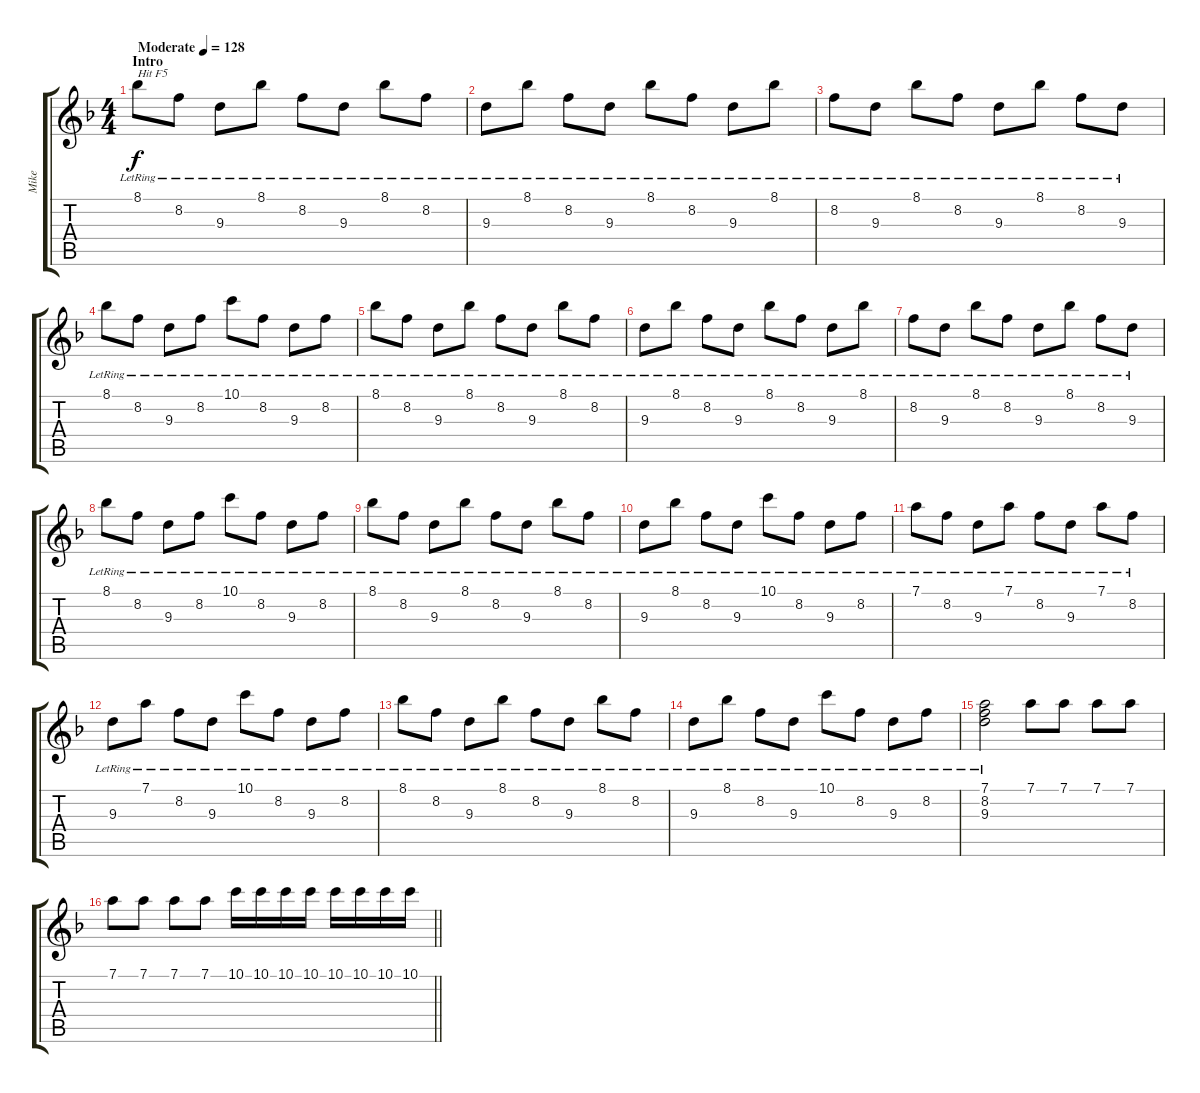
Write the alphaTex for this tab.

\track ("Mike" "Mike") {instrument electricguitarjazz}
\staff {score tabs}
\tuning (D4 A3 F3 C3 G2 D2) {hide}
\ts (4 4)
\section ("" "Intro")
\tempo (128 "Moderate")
\clef g2
\ks dminor
8.1{lr}.8{txt "Hit F5" dy f instrument electricguitarjazz} 8.2{lr}.8 9.3{lr}.8 8.1{lr}.8 8.2{lr}.8 9.3{lr}.8 8.1{lr}.8 8.2{lr}.8 |
9.3{lr}.8 8.1{lr}.8 8.2{lr}.8 9.3{lr}.8 8.1{lr}.8 8.2{lr}.8 9.3{lr}.8 8.1{lr}.8 |
8.2{lr}.8 9.3{lr}.8 8.1{lr}.8 8.2{lr}.8 9.3{lr}.8 8.1{lr}.8 8.2{lr}.8 9.3{lr}.8 |
8.1{lr}.8 8.2{lr}.8 9.3{lr}.8 8.2{lr}.8 10.1{lr}.8 8.2{lr}.8 9.3{lr}.8 8.2{lr}.8 |
8.1{lr}.8 8.2{lr}.8 9.3{lr}.8 8.1{lr}.8 8.2{lr}.8 9.3{lr}.8 8.1{lr}.8 8.2{lr}.8 |
9.3{lr}.8 8.1{lr}.8 8.2{lr}.8 9.3{lr}.8 8.1{lr}.8 8.2{lr}.8 9.3{lr}.8 8.1{lr}.8 |
8.2{lr}.8 9.3{lr}.8 8.1{lr}.8 8.2{lr}.8 9.3{lr}.8 8.1{lr}.8 8.2{lr}.8 9.3{lr}.8 |
8.1{lr}.8 8.2{lr}.8 9.3{lr}.8 8.2{lr}.8 10.1{lr}.8 8.2{lr}.8 9.3{lr}.8 8.2{lr}.8 |
8.1{lr}.8 8.2{lr}.8 9.3{lr}.8 8.1{lr}.8 8.2{lr}.8 9.3{lr}.8 8.1{lr}.8 8.2{lr}.8 |
9.3{lr}.8 8.1{lr}.8 8.2{lr}.8 9.3{lr}.8 10.1{lr}.8 8.2{lr}.8 9.3{lr}.8 8.2{lr}.8 |
7.1{lr}.8 8.2{lr}.8 9.3{lr}.8 7.1{lr}.8 8.2{lr}.8 9.3{lr}.8 7.1{lr}.8 8.2{lr}.8 |
9.3{lr}.8 7.1{lr}.8 8.2{lr}.8 9.3{lr}.8 10.1{lr}.8 8.2{lr}.8 9.3{lr}.8 8.2{lr}.8 |
8.1{lr}.8 8.2{lr}.8 9.3{lr}.8 8.1{lr}.8 8.2{lr}.8 9.3{lr}.8 8.1{lr}.8 8.2{lr}.8 |
9.3{lr}.8 8.1{lr}.8 8.2{lr}.8 9.3{lr}.8 10.1{lr}.8 8.2{lr}.8 9.3{lr}.8 8.2{lr}.8 |
(7.1{lr} 8.2 9.3).2 7.1.8 7.1.8 7.1.8 7.1.8 |
\barLineRight lightlight
7.1.8 7.1.8 7.1.8 7.1.8 10.1.16 10.1.16 10.1.16 10.1.16 10.1.16 10.1.16 10.1.16 10.1.16
